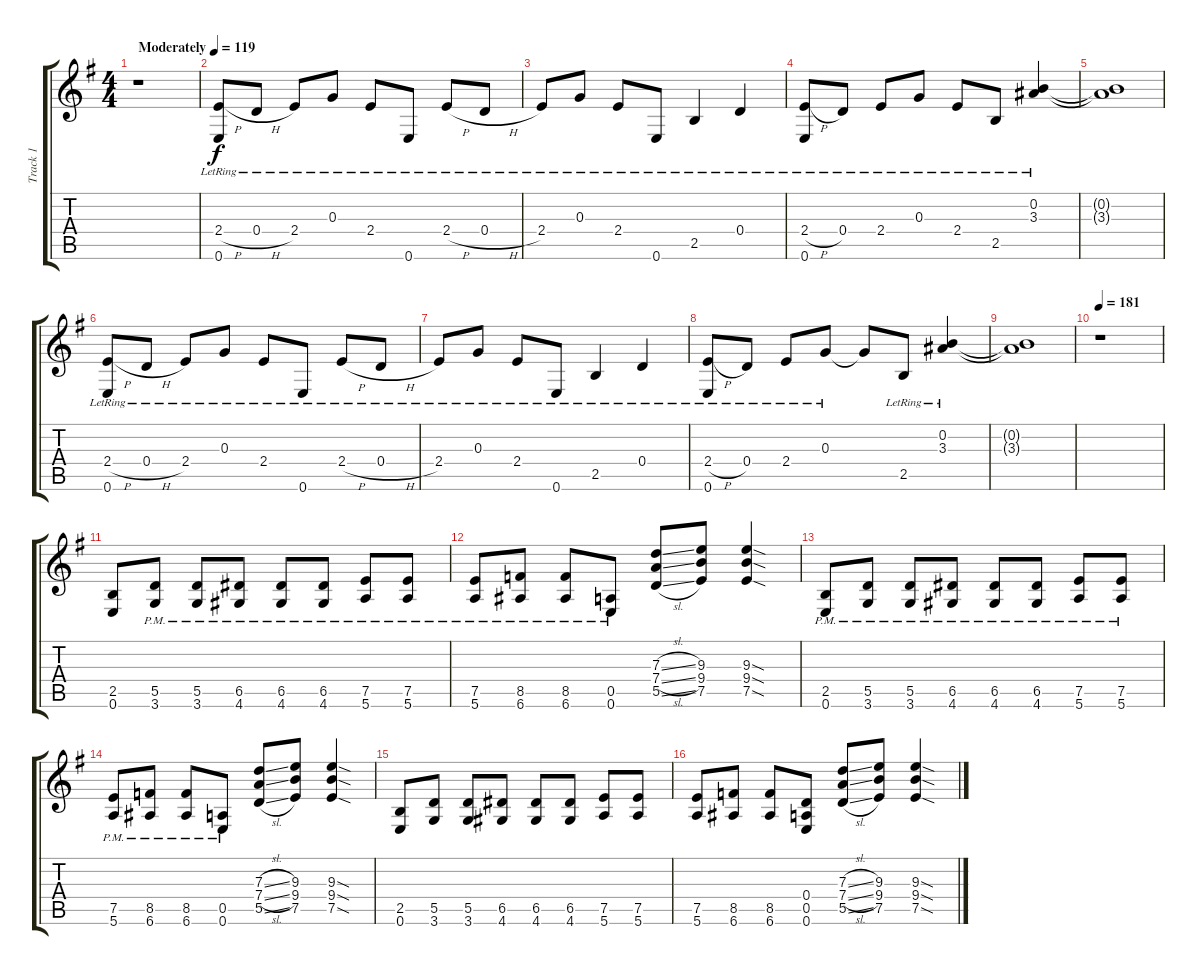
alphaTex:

\track ("Track 1" "Track 1") {instrument acousticguitarsteel}
\staff {score tabs}
\tuning (E4 B3 G3 D3 A2 E2) {hide}
\ts (4 4)
\tempo (119 "Moderately")
\clef g2
\ks g
r.1{dy f instrument acousticguitarsteel} |
(2.4{h lr} 0.6{lr}).8 0.4{h lr}.8 2.4{lr}.8 0.3{lr}.8 2.4{lr}.8 0.6{lr}.8 2.4{h lr}.8 0.4{h lr}.8 |
2.4{lr}.8 0.3{lr}.8 2.4{lr}.8 0.6{lr}.8 2.5{lr}.4 0.4{lr}.4 |
(2.4{h lr} 0.6{lr}).8 0.4{lr}.8 2.4{lr}.8 0.3{lr}.8 2.4{lr}.8 2.5{lr}.8 (0.2{lr} 3.3{lr}).4 |
(0.2{t} 3.3{t}).1 |
(2.4{h lr} 0.6{lr}).8 0.4{h lr}.8 2.4{lr}.8 0.3{lr}.8 2.4{lr}.8 0.6{lr}.8 2.4{h lr}.8 0.4{h lr}.8 |
2.4{lr}.8 0.3{lr}.8 2.4{lr}.8 0.6{lr}.8 2.5{lr}.4 0.4{lr}.4 |
(2.4{h lr} 0.6{lr}).8 0.4{lr}.8 2.4{lr}.8 0.3{lr}.8 0.3{t}.8 2.5{lr}.8 (0.2{lr} 3.3{lr}).4 |
(0.2{t} 3.3{t}).1 |
\tempo 181
r.1{instrument distortionguitar} |
(2.5 0.6).8 (5.5{pm} 3.6{pm}).8 (5.5{pm} 3.6{pm}).8 (6.5{pm} 4.6{pm}).8 (6.5{pm} 4.6{pm}).8 (6.5{pm} 4.6{pm}).8 (7.5{pm} 5.6{pm}).8 (7.5{pm} 5.6{pm}).8 |
(7.5{pm} 5.6{pm}).8 (8.5{pm} 6.6{pm}).8 (8.5{pm} 6.6{pm}).8 (0.5{pm} 0.6{pm}).8 (7.3{sl} 7.4{sl} 5.5{sl}).8 (9.3 9.4 7.5).8 (9.3{sod} 9.4{sod} 7.5{sod}).4 |
(2.5{pm} 0.6{pm}).8 (5.5{pm} 3.6{pm}).8 (5.5{pm} 3.6{pm}).8 (6.5{pm} 4.6{pm}).8 (6.5{pm} 4.6{pm}).8 (6.5{pm} 4.6{pm}).8 (7.5{pm} 5.6{pm}).8 (7.5{pm} 5.6{pm}).8 |
(7.5{pm} 5.6{pm}).8 (8.5{pm} 6.6{pm}).8 (8.5{pm} 6.6{pm}).8 (0.5{pm} 0.6{pm}).8 (7.3{sl} 7.4{sl} 5.5{sl}).8 (9.3 9.4 7.5).8 (9.3{sod} 9.4{sod} 7.5{sod}).4 |
(2.5 0.6).8 (5.5 3.6).8 (5.5 3.6).8 (6.5 4.6).8 (6.5 4.6).8 (6.5 4.6).8 (7.5 5.6).8 (7.5 5.6).8 |
(7.5 5.6).8 (8.5 6.6).8 (8.5 6.6).8 (0.4 0.5 0.6).8 (7.3{sl} 7.4{sl} 5.5{sl}).8 (9.3 9.4 7.5).8 (9.3{sod} 9.4{sod} 7.5{sod}).4
